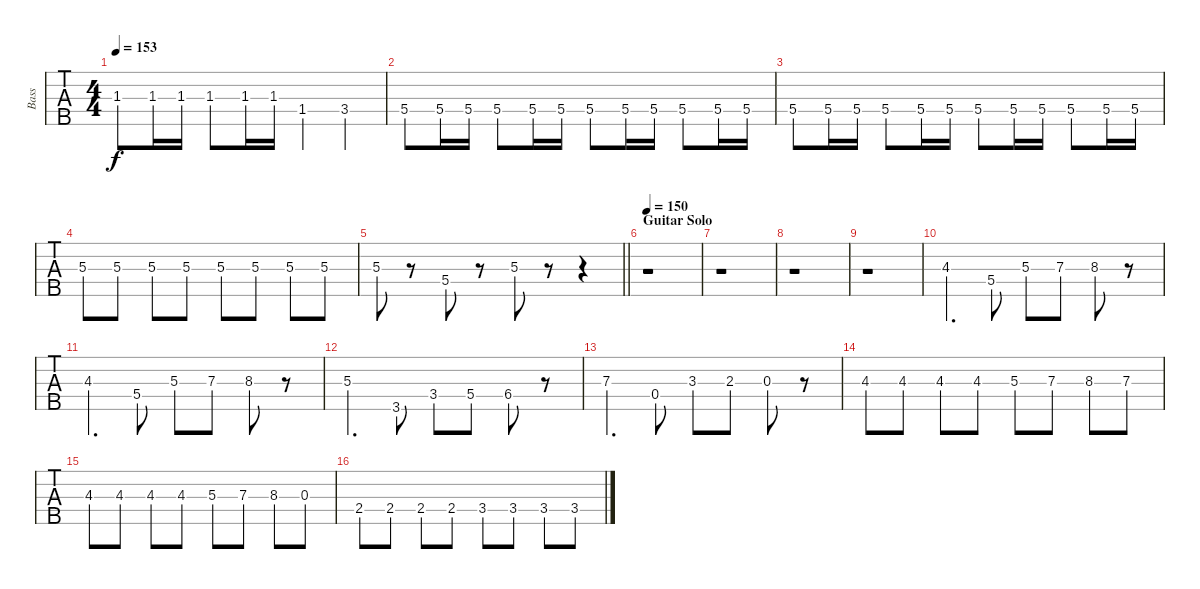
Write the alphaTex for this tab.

\track ("Bass" "Bass") {instrument electricbassfinger}
\staff {tabs}
\tuning (Gb2 Db2 Ab1 Eb1 Bb0) {hide}
\ts (4 4)
\tempo 153
\clef f4
\ks c
1.3.8{dy f} 1.3.16 1.3.16 1.3.8 1.3.16 1.3.16 1.4.4 3.4.4 |
5.4.8 5.4.16 5.4.16 5.4.8 5.4.16 5.4.16 5.4.8 5.4.16 5.4.16 5.4.8 5.4.16 5.4.16 |
5.4.8 5.4.16 5.4.16 5.4.8 5.4.16 5.4.16 5.4.8 5.4.16 5.4.16 5.4.8 5.4.16 5.4.16 |
5.3.8 5.3.8 5.3.8 5.3.8 5.3.8 5.3.8 5.3.8 5.3.8 |
\barLineRight lightlight
5.3.8 r.8 5.4.8 r.8 5.3.8 r.8 r.4 |
\section ("" "Guitar Solo")
\tempo 150
r.1 |
r.1 |
r.1 |
r.1 |
4.3.4{d} 5.4.8 5.3.8 7.3.8 8.3.8 r.8 |
4.3.4{d} 5.4.8 5.3.8 7.3.8 8.3.8 r.8 |
5.3.4{d} 3.5.8 3.4.8 5.4.8 6.4.8 r.8 |
7.3.4{d} 0.4.8 3.3.8 2.3.8 0.3.8 r.8 |
4.3.8 4.3.8 4.3.8 4.3.8 5.3.8 7.3.8 8.3.8 7.3.8 |
4.3.8 4.3.8 4.3.8 4.3.8 5.3.8 7.3.8 8.3.8 0.3.8 |
2.4.8 2.4.8 2.4.8 2.4.8 3.4.8 3.4.8 3.4.8 3.4.8
